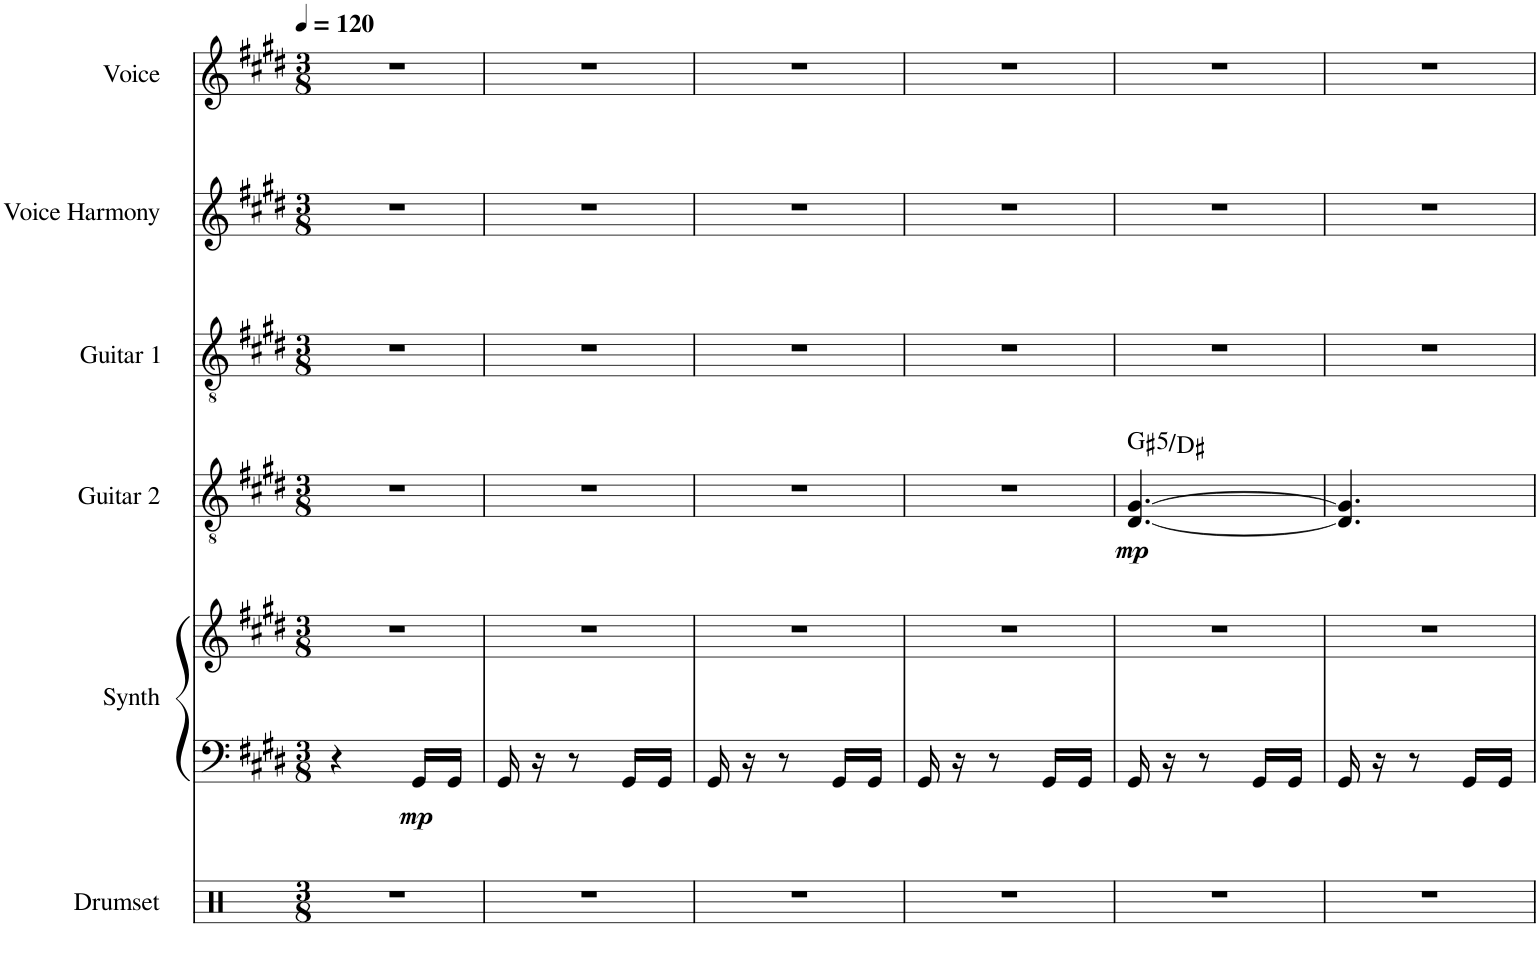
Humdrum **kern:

**kern	**kern	**kern	**dynam	**kern	**dynam	**harte	**kern	**kern	**kern
*part6	*part5	*part5	*part5	*part4	*part4	*part4	*part3	*part2	*part1
*staff7	*staff6	*staff5	*staff5/6	*staff4	*staff4	*	*staff3	*staff2	*staff1
*I"Drumset	*I"Synth	*	*	*I"Guitar 2	*	*	*I"Guitar 1	*I"Voice Harmony	*I"Voice
*I'Drs.	*I'S	*	*	*I'G2	*	*	*I'G1	*I'VH	*I'V
*clefX	*clefF4	*clefG2	*	*clefGv2	*	*	*clefGv2	*clefG2	*clefG2
*k[f#c#g#d#]	*k[f#c#g#d#]	*k[f#c#g#d#]	*	*k[f#c#g#d#]	*	*	*k[f#c#g#d#]	*k[f#c#g#d#]	*k[f#c#g#d#]
*M3/8	*M3/8	*M3/8	*	*M3/8	*	*	*M3/8	*M3/8	*M3/8
*MM120	*MM120	*MM120	*	*MM120	*	*	*MM120	*MM120	*MM120
=1	=1	=1	=1	=1	=1	=1	=1	=1	=1
4.r	4r	4.r	.	4.r	.	.	4.r	4.r	4.r
!	!	!	!LO:DY:b=2	!	!	!	!	!	!
.	16GG#/LL	.	mp	.	.	.	.	.	.
.	16GG#/JJ	.	.	.	.	.	.	.	.
=2	=2	=2	=2	=2	=2	=2	=2	=2	=2
4.r	16GG#/	4.r	.	4.r	.	.	4.r	4.r	4.r
.	16r	.	.	.	.	.	.	.	.
.	8r	.	.	.	.	.	.	.	.
.	16GG#/LL	.	.	.	.	.	.	.	.
.	16GG#/JJ	.	.	.	.	.	.	.	.
=3	=3	=3	=3	=3	=3	=3	=3	=3	=3
4.r	16GG#/	4.r	.	4.r	.	.	4.r	4.r	4.r
.	16r	.	.	.	.	.	.	.	.
.	8r	.	.	.	.	.	.	.	.
.	16GG#/LL	.	.	.	.	.	.	.	.
.	16GG#/JJ	.	.	.	.	.	.	.	.
=4	=4	=4	=4	=4	=4	=4	=4	=4	=4
4.r	16GG#/	4.r	.	4.r	.	.	4.r	4.r	4.r
.	16r	.	.	.	.	.	.	.	.
.	8r	.	.	.	.	.	.	.	.
.	16GG#/LL	.	.	.	.	.	.	.	.
.	16GG#/JJ	.	.	.	.	.	.	.	.
=5	=5	=5	=5	=5	=5	=5	=5	=5	=5
!	!	!	!	!	!LO:DY:b	!LO:H:kt=5	!	!	!
4.r	16GG#/	4.r	.	[4.D#/ [4.G#/	mp	G#:(1,5)/5	4.r	4.r	4.r
.	16r	.	.	.	.	.	.	.	.
.	8r	.	.	.	.	.	.	.	.
.	16GG#/LL	.	.	.	.	.	.	.	.
.	16GG#/JJ	.	.	.	.	.	.	.	.
=6	=6	=6	=6	=6	=6	=6	=6	=6	=6
4.r	16GG#/	4.r	.	4.D#/] 4.G#/]	.	.	4.r	4.r	4.r
.	16r	.	.	.	.	.	.	.	.
.	8r	.	.	.	.	.	.	.	.
.	16GG#/LL	.	.	.	.	.	.	.	.
.	16GG#/JJ	.	.	.	.	.	.	.	.
=	=	=	=	=	=	=	=	=	=
*-	*-	*-	*-	*-	*-	*-	*-	*-	*-
